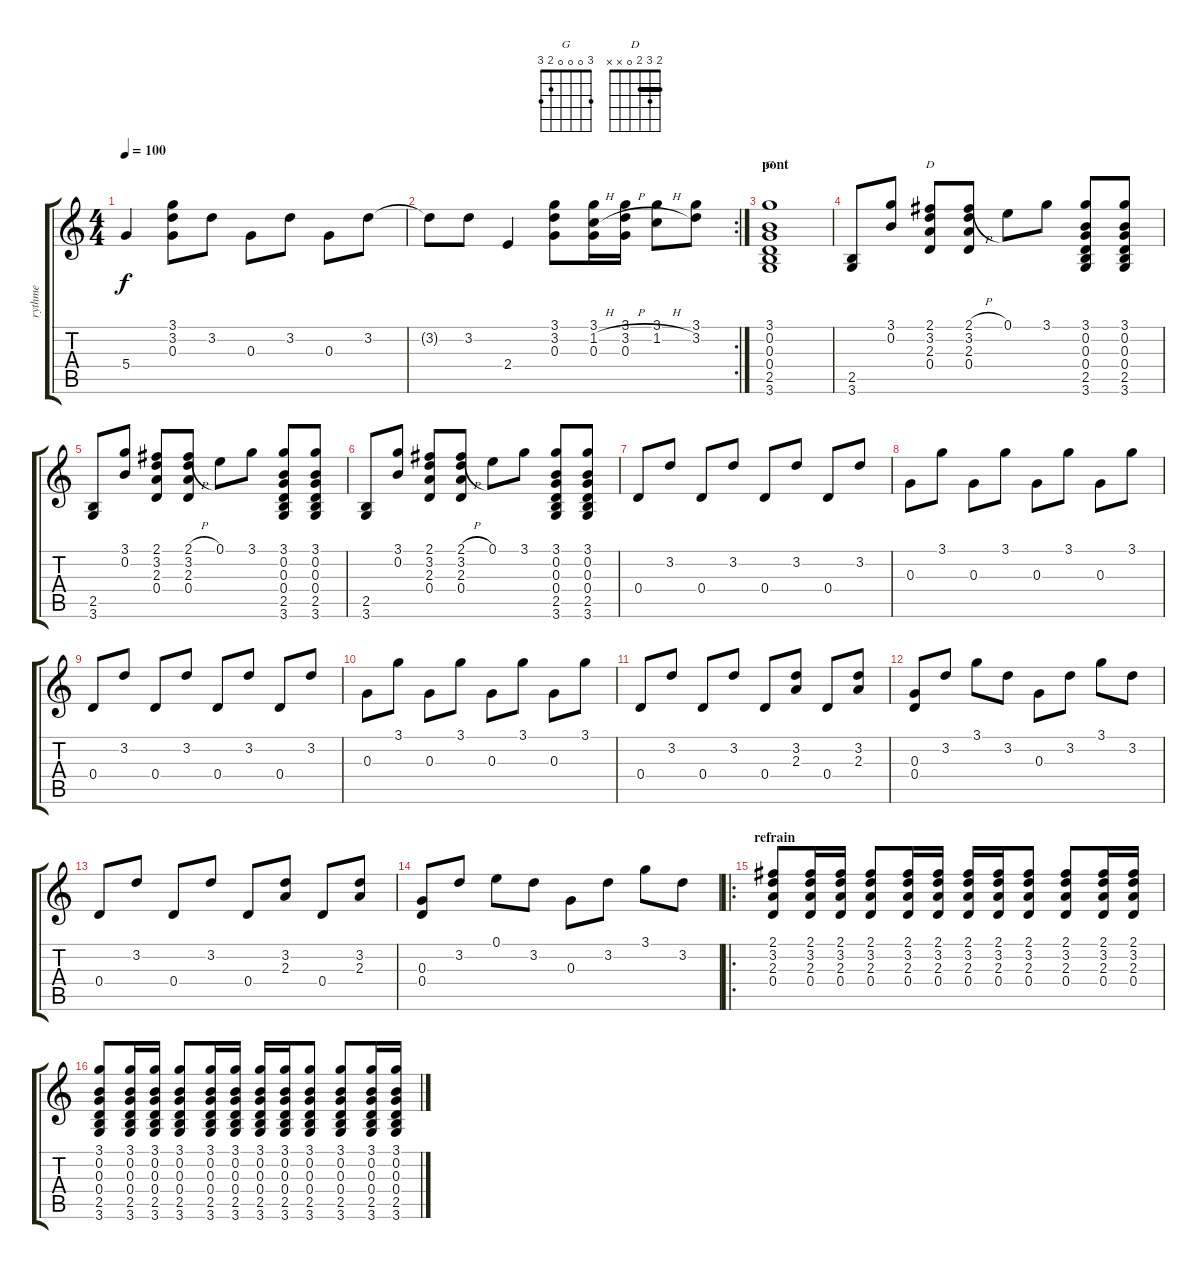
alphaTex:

\track ("rythme" "rythme") {instrument electricguitarclean}
\staff {score tabs}
\tuning (E4 B3 G3 D3 A2 E2) {hide}
\chord ("G" 3 0 0 0 2 3)
\chord ("D" 2 3 2 0 x x) {barre 2}
\ts (4 4)
\tempo 100
\clef g2
\ks c
5.4.4{dy f} (3.1 3.2 0.3).8 3.2.8 0.3.8 3.2.8 0.3.8 3.2.8 |
\rc 2
3.2{t}.8 3.2.8 2.4.4 (3.1 3.2 0.3).8 (3.1 1.2{h} 0.3).16 (3.1 3.2{h} 0.3).16 (3.1 1.2{h}).8 (3.1 3.2).8 |
\section ("" "pont")
(3.1 0.2 0.3 0.4 2.5 3.6).1{ch "G"} |
(2.5 3.6).8 (3.1 0.2).8 (2.1 3.2 2.3 0.4).8{ch "D"} (2.1{h} 3.2 2.3 0.4).8 0.1.8 3.1.8 (3.1 0.2 0.3 0.4 2.5 3.6).8 (3.1 0.2 0.3 0.4 2.5 3.6).8 |
(2.5 3.6).8 (3.1 0.2).8 (2.1 3.2 2.3 0.4).8 (2.1{h} 3.2 2.3 0.4).8 0.1.8 3.1.8 (3.1 0.2 0.3 0.4 2.5 3.6).8 (3.1 0.2 0.3 0.4 2.5 3.6).8 |
(2.5 3.6).8 (3.1 0.2).8 (2.1 3.2 2.3 0.4).8 (2.1{h} 3.2 2.3 0.4).8 0.1.8 3.1.8 (3.1 0.2 0.3 0.4 2.5 3.6).8 (3.1 0.2 0.3 0.4 2.5 3.6).8 |
0.4.8 3.2.8 0.4.8 3.2.8 0.4.8 3.2.8 0.4.8 3.2.8 |
0.3.8 3.1.8 0.3.8 3.1.8 0.3.8 3.1.8 0.3.8 3.1.8 |
0.4.8 3.2.8 0.4.8 3.2.8 0.4.8 3.2.8 0.4.8 3.2.8 |
0.3.8 3.1.8 0.3.8 3.1.8 0.3.8 3.1.8 0.3.8 3.1.8 |
0.4.8 3.2.8 0.4.8 3.2.8 0.4.8 (3.2 2.3).8 0.4.8 (3.2 2.3).8 |
(0.3 0.4).8 3.2.8 3.1.8 3.2.8 0.3.8 3.2.8 3.1.8 3.2.8 |
0.4.8 3.2.8 0.4.8 3.2.8 0.4.8 (3.2 2.3).8 0.4.8 (3.2 2.3).8 |
(0.3 0.4).8 3.2.8 0.1.8 3.2.8 0.3.8 3.2.8 3.1.8 3.2.8 |
\ro
\section ("" "refrain")
(2.1 3.2 2.3 0.4).8 (2.1 3.2 2.3 0.4).16 (2.1 3.2 2.3 0.4).16 (2.1 3.2 2.3 0.4).8 (2.1 3.2 2.3 0.4).16 (2.1 3.2 2.3 0.4).16 (2.1 3.2 2.3 0.4).16 (2.1 3.2 2.3 0.4).16 (2.1 3.2 2.3 0.4).8 (2.1 3.2 2.3 0.4).8 (2.1 3.2 2.3 0.4).16 (2.1 3.2 2.3 0.4).16 |
(3.1 0.2 0.3 0.4 2.5 3.6).8 (3.1 0.2 0.3 0.4 2.5 3.6).16 (3.1 0.2 0.3 0.4 2.5 3.6).16 (3.1 0.2 0.3 0.4 2.5 3.6).8 (3.1 0.2 0.3 0.4 2.5 3.6).16 (3.1 0.2 0.3 0.4 2.5 3.6).16 (3.1 0.2 0.3 0.4 2.5 3.6).16 (3.1 0.2 0.3 0.4 2.5 3.6).16 (3.1 0.2 0.3 0.4 2.5 3.6).8 (3.1 0.2 0.3 0.4 2.5 3.6).8 (3.1 0.2 0.3 0.4 2.5 3.6).16 (3.1 0.2 0.3 0.4 2.5 3.6).16
